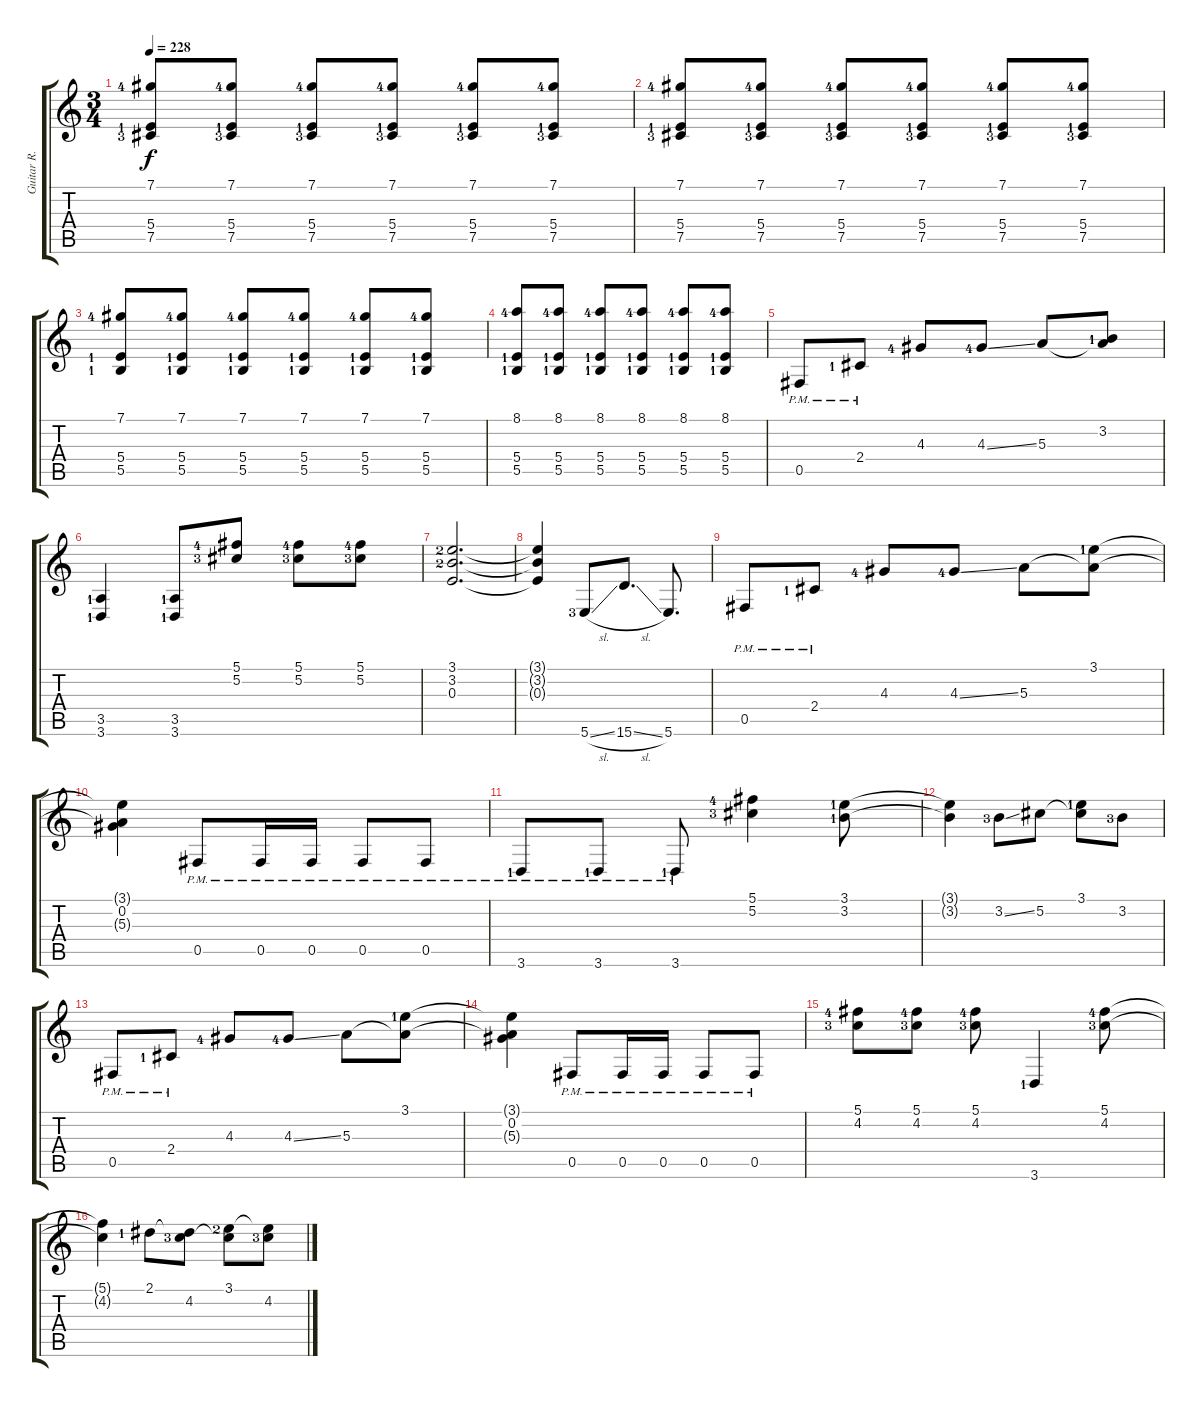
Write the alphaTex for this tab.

\track ("Guitar R." "Guitar R.") {instrument distortionguitar}
\staff {score tabs}
\tuning (Db4 Ab3 E3 B2 Gb2 B1) {hide}
\ts (3 4)
\tempo 228
\clef g2
\ks c
(7.1{lf 5} 5.4{lf 2} 7.5{lf 4}).8{dy f} (7.1{lf 5} 5.4{lf 2} 7.5{lf 4}).8 (7.1{lf 5} 5.4{lf 2} 7.5{lf 4}).8 (7.1{lf 5} 5.4{lf 2} 7.5{lf 4}).8 (7.1{lf 5} 5.4{lf 2} 7.5{lf 4}).8 (7.1{lf 5} 5.4{lf 2} 7.5{lf 4}).8 |
(7.1{lf 5} 5.4{lf 2} 7.5{lf 4}).8 (7.1{lf 5} 5.4{lf 2} 7.5{lf 4}).8 (7.1{lf 5} 5.4{lf 2} 7.5{lf 4}).8 (7.1{lf 5} 5.4{lf 2} 7.5{lf 4}).8 (7.1{lf 5} 5.4{lf 2} 7.5{lf 4}).8 (7.1{lf 5} 5.4{lf 2} 7.5{lf 4}).8 |
(7.1{lf 5} 5.4{lf 2} 5.5{lf 2}).8 (7.1{lf 5} 5.4{lf 2} 5.5{lf 2}).8 (7.1{lf 5} 5.4{lf 2} 5.5{lf 2}).8 (7.1{lf 5} 5.4{lf 2} 5.5{lf 2}).8 (7.1{lf 5} 5.4{lf 2} 5.5{lf 2}).8 (7.1{lf 5} 5.4{lf 2} 5.5{lf 2}).8 |
(8.1{lf 5} 5.4{lf 2} 5.5{lf 2}).8 (8.1{lf 5} 5.4{lf 2} 5.5{lf 2}).8 (8.1{lf 5} 5.4{lf 2} 5.5{lf 2}).8 (8.1{lf 5} 5.4{lf 2} 5.5{lf 2}).8 (8.1{lf 5} 5.4{lf 2} 5.5{lf 2}).8 (8.1{lf 5} 5.4{lf 2} 5.5{lf 2}).8 |
0.5{pm}.8 2.4{pm lf 2}.8 4.3{lf 5}.8 4.3{ss lf 5}.8 5.3.8 (3.2{lf 2} 5.3{t}).8 |
(3.5{lf 2} 3.6{lf 2}).4 (3.5{lf 2} 3.6{lf 2}).8 (5.1{lf 5} 5.2{lf 4}).8 (5.1{lf 5} 5.2{lf 4}).8 (5.1{lf 5} 5.2{lf 4}).8 |
(3.1{lf 3} 3.2{lf 3} 0.3).2{d} |
(3.1{t} 3.2{t} 0.3{t}).4 5.6{sl lf 4}.8 15.6{sl}.8{d} 5.6.8{d} |
0.5{pm}.8 2.4{pm lf 2}.8 4.3{lf 5}.8 4.3{ss lf 5}.8 5.3.8 (3.1{lf 2} 5.3{t}).8 |
(3.1{t} 0.2 5.3{t}).4 0.5{pm}.8 0.5{pm}.16 0.5{pm}.16 0.5{pm}.8 0.5{pm}.8 |
3.6{pm lf 2}.8 3.6{pm lf 2}.8 3.6{pm lf 2}.8 (5.1{lf 5} 5.2{lf 4}).4 (3.1{lf 2} 3.2{lf 2}).8 |
(3.1{t} 3.2{t}).4 3.2{ss lf 4}.8 5.2.8 (3.1{lf 2} 5.2{t}).8 3.2{lf 4}.8 |
0.5{pm}.8 2.4{pm lf 2}.8 4.3{lf 5}.8 4.3{ss lf 5}.8 5.3.8 (3.1{lf 2} 5.3{t}).8 |
(3.1{t} 0.2 5.3{t}).4 0.5{pm}.8 0.5{pm}.16 0.5{pm}.16 0.5{pm}.8 0.5{pm}.8 |
(5.1{lf 5} 4.2{lf 4}).8 (5.1{lf 5} 4.2{lf 4}).8 (5.1{lf 5} 4.2{lf 4}).8 3.6{lf 2}.4 (5.1{lf 5} 4.2{lf 4}).8 |
(5.1{t} 4.2{t}).4 2.1{lf 2}.8 (2.1{t} 4.2{lf 4}).8 (3.1{lf 3} 4.2{t}).8 (3.1{t} 4.2{lf 4}).8
